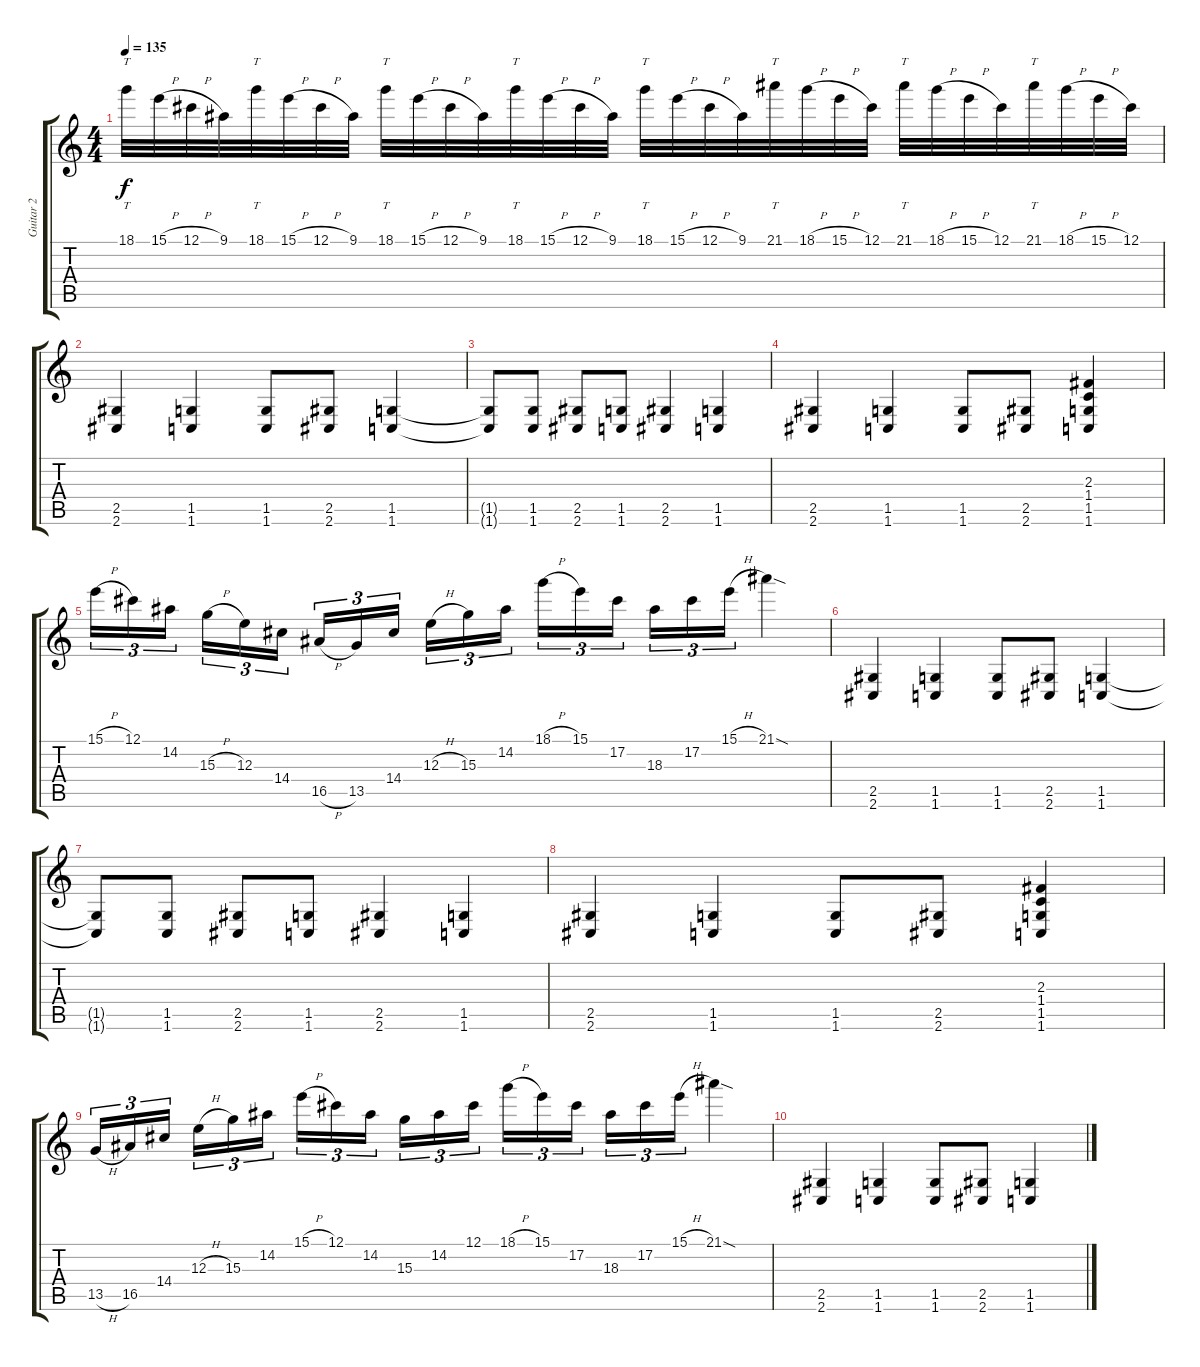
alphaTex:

\track ("Guitar 2" "Guitar 2") {instrument distortionguitar}
\staff {score tabs}
\tuning (Db4 Ab3 E3 B2 Gb2 B1) {hide}
\ts (4 4)
\tempo 135
\clef g2
\ks c
18.1.32{tt dy f} 15.1{h}.32 12.1{h}.32 9.1.32 18.1.32{tt} 15.1{h}.32 12.1{h}.32 9.1.32 18.1.32{tt} 15.1{h}.32 12.1{h}.32 9.1.32 18.1.32{tt} 15.1{h}.32 12.1{h}.32 9.1.32 18.1.32{tt} 15.1{h}.32 12.1{h}.32 9.1.32 21.1.32{tt} 18.1{h}.32 15.1{h}.32 12.1.32 21.1.32{tt} 18.1{h}.32 15.1{h}.32 12.1.32 21.1.32{tt} 18.1{h}.32 15.1{h}.32 12.1.32 |
(2.5 2.6).4 (1.5 1.6).4 (1.5 1.6).8 (2.5 2.6).8 (1.5 1.6).4 |
(1.5{t} 1.6{t}).8 (1.5 1.6).8 (2.5 2.6).8 (1.5 1.6).8 (2.5 2.6).4 (1.5 1.6).4 |
(2.5 2.6).4 (1.5 1.6).4 (1.5 1.6).8 (2.5 2.6).8 (2.3 1.4 1.5 1.6).4 |
15.1{h}.16{tu (3 2)} 12.1.16{tu (3 2)} 14.2.16{tu (3 2) beam splitsecondary} 15.3{h}.16{tu (3 2)} 12.3.16{tu (3 2)} 14.4.16{tu (3 2)} 16.5{h}.16{tu (3 2)} 13.5.16{tu (3 2)} 14.4.16{tu (3 2) beam splitsecondary} 12.3{h}.16{tu (3 2)} 15.3.16{tu (3 2)} 14.2.16{tu (3 2)} 18.1{h}.16{tu (3 2)} 15.1.16{tu (3 2)} 17.2.16{tu (3 2) beam splitsecondary} 18.3.16{tu (3 2)} 17.2.16{tu (3 2)} 15.1{h}.16{tu (3 2)} 21.1{sod}.4 |
(2.5 2.6).4 (1.5 1.6).4 (1.5 1.6).8 (2.5 2.6).8 (1.5 1.6).4 |
(1.5{t} 1.6{t}).8 (1.5 1.6).8 (2.5 2.6).8 (1.5 1.6).8 (2.5 2.6).4 (1.5 1.6).4 |
(2.5 2.6).4 (1.5 1.6).4 (1.5 1.6).8 (2.5 2.6).8 (2.3 1.4 1.5 1.6).4 |
13.5{h}.16{tu (3 2)} 16.5.16{tu (3 2)} 14.4.16{tu (3 2) beam splitsecondary} 12.3{h}.16{tu (3 2)} 15.3.16{tu (3 2)} 14.2.16{tu (3 2)} 15.1{h}.16{tu (3 2)} 12.1.16{tu (3 2)} 14.2.16{tu (3 2) beam splitsecondary} 15.3.16{tu (3 2)} 14.2.16{tu (3 2)} 12.1.16{tu (3 2)} 18.1{h}.16{tu (3 2)} 15.1.16{tu (3 2)} 17.2.16{tu (3 2) beam splitsecondary} 18.3.16{tu (3 2)} 17.2.16{tu (3 2)} 15.1{h}.16{tu (3 2)} 21.1{sod}.4 |
(2.5 2.6).4 (1.5 1.6).4 (1.5 1.6).8 (2.5 2.6).8 (1.5 1.6).4
